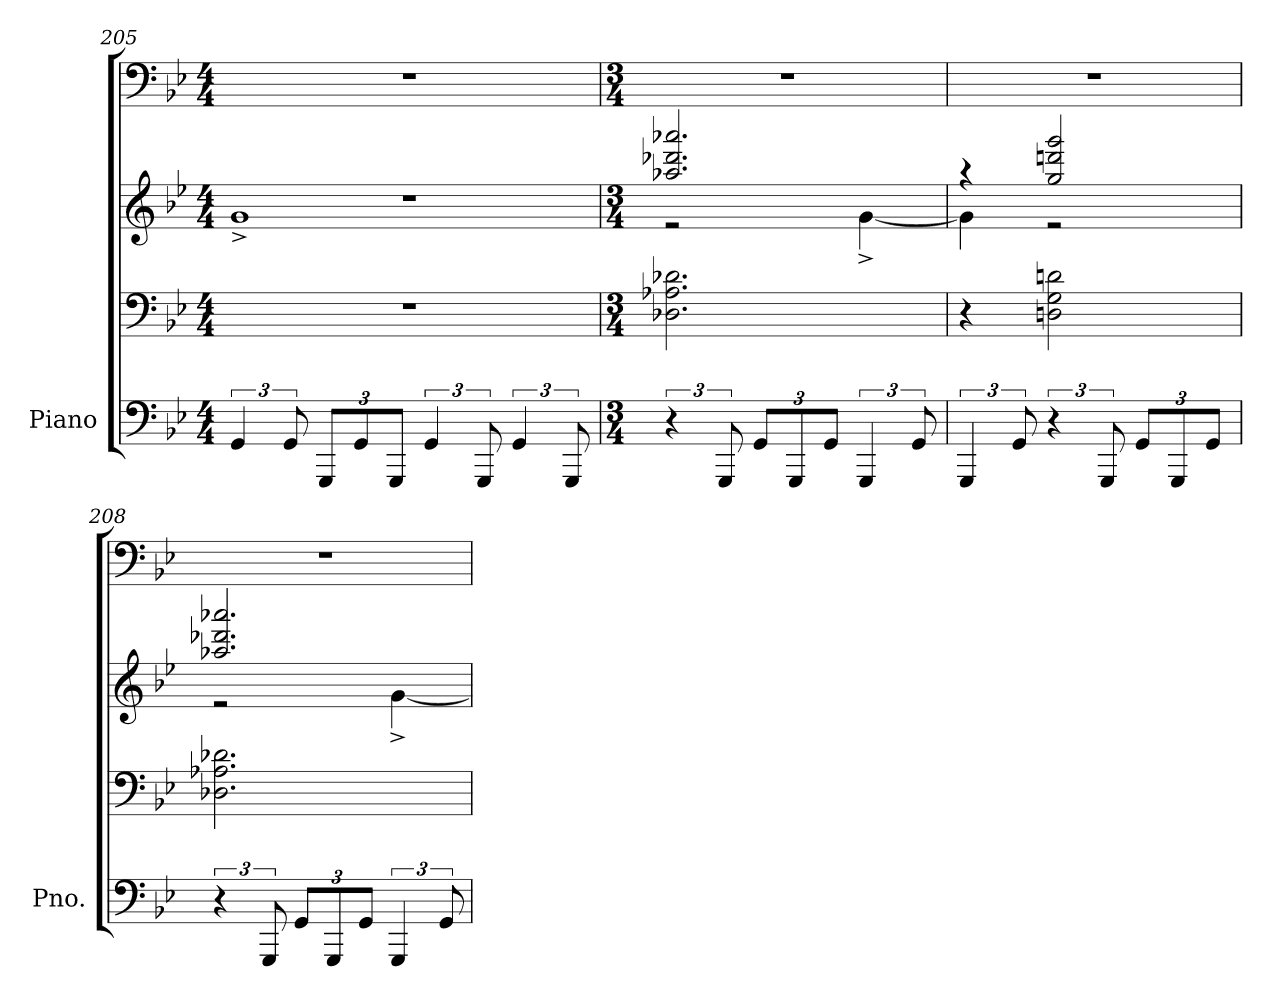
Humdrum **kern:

**kern	**kern	**kern	**kern
*part1	*part1	*part1	*part1
*staff4	*staff3	*staff2	*staff1
*I"Piano	*	*	*
*I'Pno.	*	*	*
*clefF4	*clefF4	*clefG2	*clefF4
*k[b-e-]	*k[b-e-]	*k[b-e-]	*k[b-e-]
*M4/4	*M4/4	*M4/4	*M4/4
=205	=205	=205	=205
*	*	*^	*
6GG/	1r	1r	1g^	1r
12GG/	.	.	.	.
*Xbrackettup	*	*	*	*
12GGG/L	.	.	.	.
12GG/	.	.	.	.
12GGG/J	.	.	.	.
*brackettup	*	*	*	*
6GG/	.	.	.	.
12GGG/	.	.	.	.
6GG/	.	.	.	.
12GGG/	.	.	.	.
!!LO:LB:g=z
=206	=206	=206	=206	=206
*M3/4	*M3/4	*M3/4	*	*M3/4
6r	2.D-X\ 2.A-X\ 2.d-X\	2.aa-X/ 2.ddd-X/ 2.aaa-X/	2r	2.r
12GGG/	.	.	.	.
*Xbrackettup	*	*	*	*
12GG/L	.	.	.	.
12GGG/	.	.	.	.
12GG/J	.	.	.	.
*brackettup	*	*	*	*
6GGG/	.	.	[4g^\	.
12GG/	.	.	.	.
=207	=207	=207	=207	=207
6GGG/	4r	4r	4g\]	2.r
12GG/	.	.	.	.
6r	2Dn\ 2G\ 2dn\	2gg/ 2dddn/ 2ggg/	2r	.
12GGG/	.	.	.	.
*Xbrackettup	*	*	*	*
12GG/L	.	.	.	.
12GGG/	.	.	.	.
12GG/J	.	.	.	.
=208	=208	=208	=208	=208
*brackettup	*	*	*	*
6r	2.D-X\ 2.A-X\ 2.d-X\	2.aa-X/ 2.ddd-X/ 2.aaa-X/	2r	2.r
12GGG/	.	.	.	.
*Xbrackettup	*	*	*	*
12GG/L	.	.	.	.
12GGG/	.	.	.	.
12GG/J	.	.	.	.
*brackettup	*	*	*	*
6GGG/	.	.	[4g^\	.
12GG/	.	.	.	.
*	*	*v	*v	*
=	=	=	=
*-	*-	*-	*-
